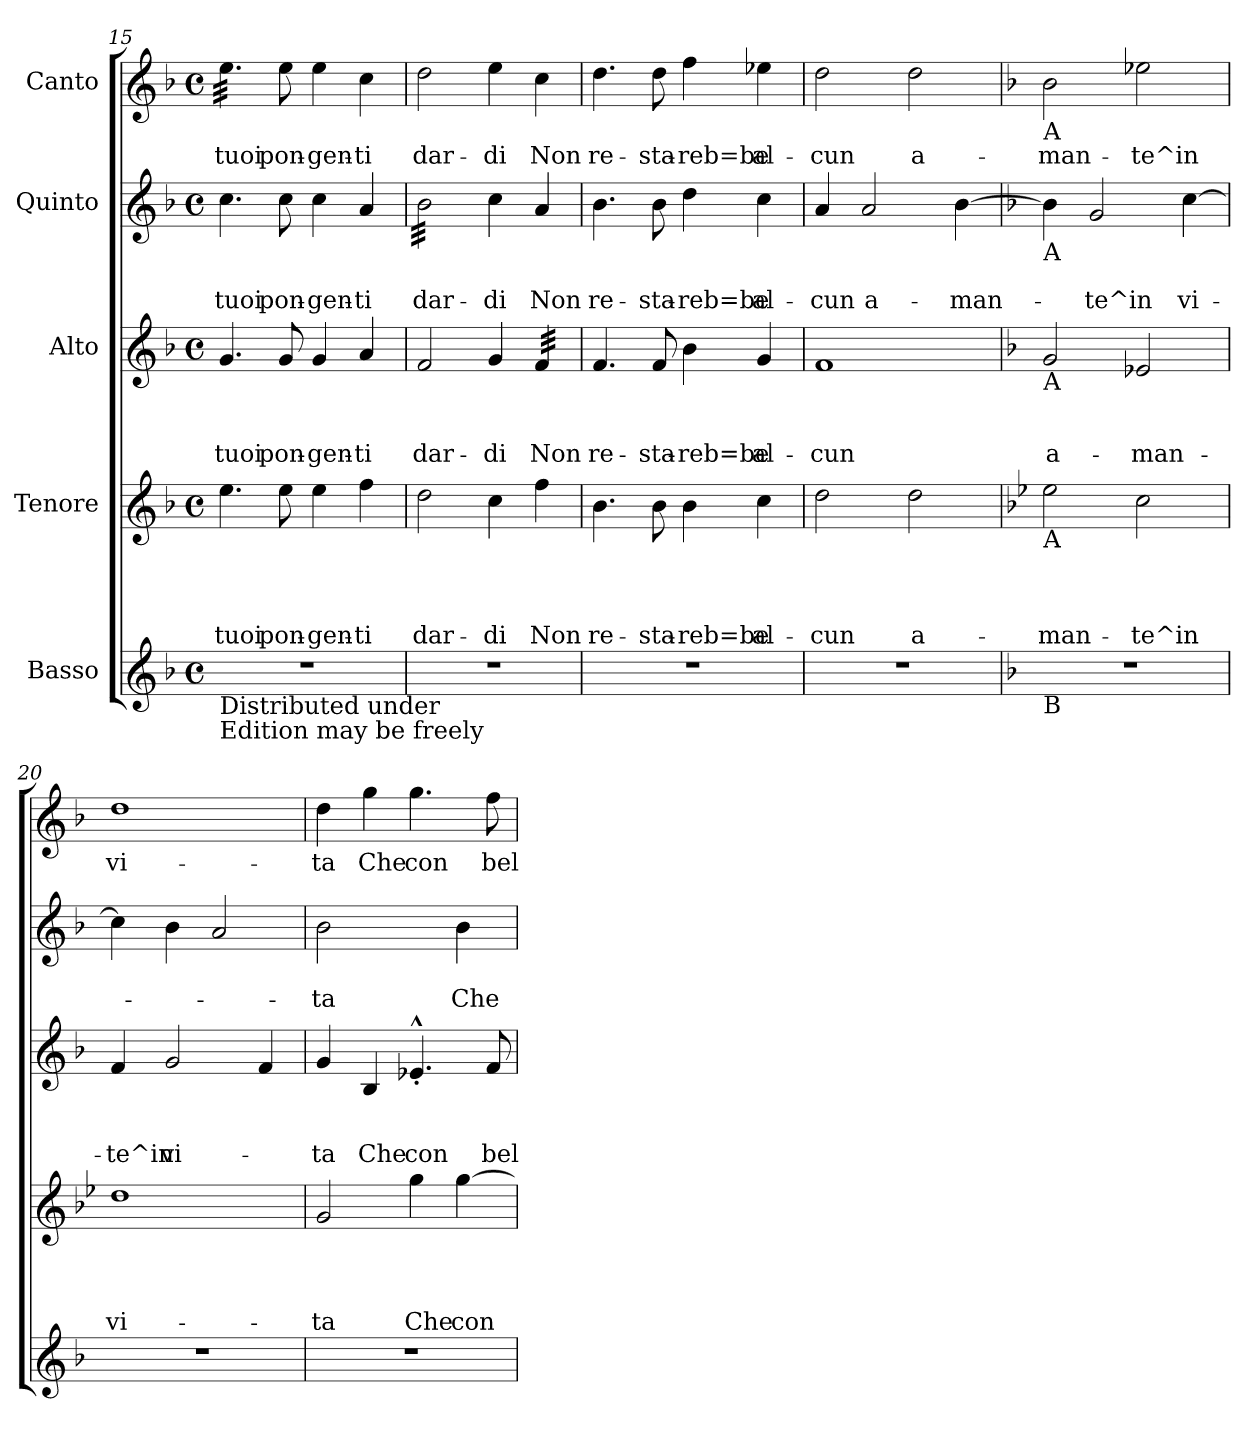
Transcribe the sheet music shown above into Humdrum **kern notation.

**kern	**kern	**text	**text	**text	**text	**kern	**text	**text	**text	**kern	**text	**text	**kern	**text
*part5	*part4	*part4	*part4	*part4	*part4	*part3	*part3	*part3	*part3	*part2	*part2	*part2	*part1	*part1
*staff5	*staff4	*staff4	*staff4	*staff4	*staff4	*staff3	*staff3	*staff3	*staff3	*staff2	*staff2	*staff2	*staff1	*staff1
*I"Basso	*I"Tenore	*	*	*	*	*I"Alto	*	*	*	*I"Quinto	*	*	*I"Canto	*
*clefG2	*clefG2	*	*	*	*	*clefG2	*	*	*	*clefG2	*	*	*clefG2	*
*k[b-]	*k[b-]	*	*	*	*	*k[b-]	*	*	*	*k[b-]	*	*	*k[b-]	*
*F:	*F:	*	*	*	*	*F:	*	*	*	*F:	*	*	*F:	*
*M4/4	*M4/4	*	*	*	*	*M4/4	*	*	*	*M4/4	*	*	*M4/4	*
*met(c)	*met(c)	*	*	*	*	*met(c)	*	*	*	*met(c)	*	*	*met(c)	*
=15	=15	=15	=15	=15	=15	=15	=15	=15	=15	=15	=15	=15	=15	=15
!	!	!	!	!	!	!	!	!	!	!	!	!	!LO:TX:b:t=( )	!
!LO:TX:b:t=Distributed under	!	!	!	!	!	!	!	!	!	!	!	!	!	!
!LO:TX:b:t=Edition may be freely	!	!	!	!	!	!	!	!	!	!	!	!	!	!
!	!	!	!	!	!LO:LY:b	!	!	!	!LO:LY:b:rj	!	!	!LO:LY:b:rj	!	!LO:LY:b
*	*	*	*	*	*	*	*	*	*	*	*	*	*tremolo	*
1r	4.ee\	.	.	.	tuoi	4.g/	.	.	tuoi	4.cc\	.	tuoi	32ee\LLL	tuoi
.	.	.	.	.	.	.	.	.	.	.	.	.	32ee\	.
.	.	.	.	.	.	.	.	.	.	.	.	.	32ee\	.
.	.	.	.	.	.	.	.	.	.	.	.	.	32ee\	.
.	.	.	.	.	.	.	.	.	.	.	.	.	32ee\	.
.	.	.	.	.	.	.	.	.	.	.	.	.	32ee\	.
.	.	.	.	.	.	.	.	.	.	.	.	.	32ee\	.
.	.	.	.	.	.	.	.	.	.	.	.	.	32ee\	.
.	.	.	.	.	.	.	.	.	.	.	.	.	32ee\	.
.	.	.	.	.	.	.	.	.	.	.	.	.	32ee\	.
.	.	.	.	.	.	.	.	.	.	.	.	.	32ee\	.
.	.	.	.	.	.	.	.	.	.	.	.	.	32ee\JJJ	.
*	*	*	*	*	*	*	*	*	*	*	*	*	*Xtremolo	*
!	!	!	!	!	!LO:LY:b	!	!	!	!LO:LY:b:rj	!	!	!LO:LY:b:rj	!	!LO:LY:b
.	8ee\	.	.	.	pon-	8g/	.	.	pon-	8cc\	.	pon-	8ee\	pon-
!	!	!	!	!	!LO:LY:b	!	!	!	!LO:LY:b:rj	!	!	!LO:LY:b:rj	!	!LO:LY:b
.	4ee\	.	.	.	-gen-	4g/	.	.	-gen-	4cc\	.	-gen-	4ee\	-gen-
!	!	!	!	!	!LO:LY:b	!	!	!	!LO:LY:b:rj	!	!	!LO:LY:b:rj	!	!LO:LY:b
.	4ff\	.	.	.	-ti	4a/	.	.	-ti	4a/	.	-ti	4cc\	-ti
=16	=16	=16	=16	=16	=16	=16	=16	=16	=16	=16	=16	=16	=16	=16
!	!	!	!	!	!LO:LY:b	!	!	!	!LO:LY:b:rj	!	!	!LO:LY:b:rj	!	!LO:LY:b
*	*	*	*	*	*	*	*	*	*	*tremolo	*	*	*	*
1r	2dd\	.	.	.	dar-	2f/	.	.	dar-	32b-\LLL	.	dar-	2dd\	dar-
.	.	.	.	.	.	.	.	.	.	32b-\	.	.	.	.
.	.	.	.	.	.	.	.	.	.	32b-\	.	.	.	.
.	.	.	.	.	.	.	.	.	.	32b-\	.	.	.	.
.	.	.	.	.	.	.	.	.	.	32b-\	.	.	.	.
.	.	.	.	.	.	.	.	.	.	32b-\	.	.	.	.
.	.	.	.	.	.	.	.	.	.	32b-\	.	.	.	.
.	.	.	.	.	.	.	.	.	.	32b-\	.	.	.	.
.	.	.	.	.	.	.	.	.	.	32b-\	.	.	.	.
.	.	.	.	.	.	.	.	.	.	32b-\	.	.	.	.
.	.	.	.	.	.	.	.	.	.	32b-\	.	.	.	.
.	.	.	.	.	.	.	.	.	.	32b-\	.	.	.	.
.	.	.	.	.	.	.	.	.	.	32b-\	.	.	.	.
.	.	.	.	.	.	.	.	.	.	32b-\	.	.	.	.
.	.	.	.	.	.	.	.	.	.	32b-\	.	.	.	.
.	.	.	.	.	.	.	.	.	.	32b-\JJJ	.	.	.	.
*	*	*	*	*	*	*	*	*	*	*Xtremolo	*	*	*	*
!	!	!	!	!	!LO:LY:b	!	!	!	!LO:LY:b:rj	!	!	!LO:LY:b:rj	!	!LO:LY:b
.	4cc\	.	.	.	-di	4g/	.	.	-di	4cc\	.	-di	4ee\	-di
!	!	!	!	!	!LO:LY:b	!	!	!	!LO:LY:b:rj	!	!	!LO:LY:b:rj	!	!LO:LY:b
*	*	*	*	*	*	*tremolo	*	*	*	*	*	*	*	*
.	4ff\	.	.	.	Non	32f/LLL	.	.	Non	4a/	.	Non	4cc\	Non
.	.	.	.	.	.	32f/	.	.	.	.	.	.	.	.
.	.	.	.	.	.	32f/	.	.	.	.	.	.	.	.
.	.	.	.	.	.	32f/	.	.	.	.	.	.	.	.
.	.	.	.	.	.	32f/	.	.	.	.	.	.	.	.
.	.	.	.	.	.	32f/	.	.	.	.	.	.	.	.
.	.	.	.	.	.	32f/	.	.	.	.	.	.	.	.
.	.	.	.	.	.	32f/JJJ	.	.	.	.	.	.	.	.
*	*	*	*	*	*	*Xtremolo	*	*	*	*	*	*	*	*
=17	=17	=17	=17	=17	=17	=17	=17	=17	=17	=17	=17	=17	=17	=17
!	!	!	!	!	!LO:LY:b	!	!	!	!LO:LY:b:rj	!	!	!LO:LY:b:rj	!	!LO:LY:b
1r	4.b-\	.	.	.	re-	4.f/	.	.	re-	4.b-\	.	re-	4.dd\	re-
!	!	!	!	!	!LO:LY:b	!	!	!	!LO:LY:b:rj	!	!	!LO:LY:b:rj	!	!LO:LY:b
.	8b-\	.	.	.	-sta-	8f/	.	.	-sta-	8b-\	.	-sta-	8dd\	-sta-
!	!	!	!	!	!LO:LY:b	!	!	!	!LO:LY:b:rj	!	!	!LO:LY:b:rj	!	!LO:LY:b
.	4b-\	.	.	.	-reb=be	4b-\	.	.	-reb=be	4dd\	.	-reb=be	4ff\	-reb=be
!	!	!	!	!	!LO:LY:b	!	!	!	!LO:LY:b:rj	!	!	!LO:LY:b:rj	!	!LO:LY:b
.	4cc\	.	.	.	al-	4g/	.	.	al-	4cc\	.	al-	4ee-X\	al-
=18	=18	=18	=18	=18	=18	=18	=18	=18	=18	=18	=18	=18	=18	=18
!	!	!	!	!	!LO:LY:b	!	!	!	!LO:LY:b:rj	!	!	!LO:LY:b:rj	!	!LO:LY:b
1r	2dd\	.	.	.	-cun	1f	.	.	-cun	4a/	.	-cun	2dd\	-cun
!	!	!	!	!	!	!	!	!	!	!	!	!LO:LY:b:rj	!	!
.	.	.	.	.	.	.	.	.	.	2a/	.	a-	.	.
!	!	!	!	!	!LO:LY:b	!	!	!	!	!	!	!	!	!LO:LY:b
.	2dd\	.	.	.	a-	.	.	.	.	.	.	.	2dd\	a-
!	!	!	!	!	!	!	!	!	!	!	!	!LO:LY:b:rj	!	!
.	.	.	.	.	.	.	.	.	.	[>4b-\	.	-man-	.	.
!!LO:PB:g=z
=19	=19	=19	=19	=19	=19	=19	=19	=19	=19	=19	=19	=19	=19	=19
*	*k[b-e-]	*	*	*	*	*	*	*	*	*	*	*	*	*
*	*B-:	*	*	*	*	*	*	*	*	*	*	*	*	*
!	!	!	!	!	!	!	!	!	!	!	!	!	!LO:TX:b:t=A	!
!	!	!	!	!	!	!	!	!	!	!LO:TX:b:t=A	!	!	!	!
!	!	!	!	!	!	!LO:TX:b:t=A	!	!	!	!	!	!	!	!
!	!LO:TX:b:t=A	!	!	!	!	!	!	!	!	!	!	!	!	!
!LO:TX:b:t=B	!	!	!	!	!	!	!	!	!	!	!	!	!	!
!	!	!	!	!	!LO:LY:b	!	!	!	!LO:LY:b:rj	!	!	!	!	!LO:LY:b
1r	2ee-\	.	.	.	-man-	2g/	.	.	a-	4b-\]	.	.	2b-\	-man-
!	!	!	!	!	!	!	!	!	!	!	!	!LO:LY:b:rj	!	!
.	.	.	.	.	.	.	.	.	.	2g/	.	-te^in	.	.
!	!	!	!	!	!LO:LY:b	!	!	!	!LO:LY:b:rj	!	!	!	!	!LO:LY:b
.	2cc\	.	.	.	-te^in	2e-X/	.	.	-man-	.	.	.	2ee-X\	-te^in
!	!	!	!	!	!	!	!	!	!	!	!	!LO:LY:b:rj	!	!
.	.	.	.	.	.	.	.	.	.	[>4cc\	.	vi-	.	.
=20	=20	=20	=20	=20	=20	=20	=20	=20	=20	=20	=20	=20	=20	=20
!	!	!	!	!	!LO:LY:b	!	!	!	!LO:LY:b:rj	!	!	!	!	!LO:LY:b
1r	1dd	.	.	.	vi-	4f/	.	.	-te^in	4cc\]	.	.	1dd	vi-
!	!	!	!	!	!	!	!	!	!LO:LY:b:rj	!	!	!	!	!
.	.	.	.	.	.	2g/	.	.	vi-	4b-\	.	.	.	.
.	.	.	.	.	.	.	.	.	.	2a/	.	.	.	.
.	.	.	.	.	.	4f/	.	.	.	.	.	.	.	.
=21	=21	=21	=21	=21	=21	=21	=21	=21	=21	=21	=21	=21	=21	=21
!	!	!	!	!	!LO:LY:b	!	!	!	!LO:LY:b:rj	!	!	!LO:LY:b:rj	!	!LO:LY:b
1r	2g/	.	.	.	-ta	4g/	.	.	-ta	2b-\	.	-ta	4dd\	-ta
!	!	!	!	!	!	!	!	!	!LO:LY:b:rj	!	!	!	!	!LO:LY:b
.	.	.	.	.	.	4B-/	.	.	Che	.	.	.	4gg\	Che
!	!	!	!	!	!LO:LY:b	!	!	!	!LO:LY:b:rj	!	!	!	!	!LO:LY:b
.	4gg\	.	.	.	Che	4.e-X^^<'</	.	.	con	4ryy	.	.	4.gg\	con
!	!	!	!	!	!LO:LY:b	!	!	!	!	!	!	!LO:LY:b:rj	!	!
.	[>4gg\	.	.	.	con	.	.	.	.	4b-\	.	Che	.	.
!	!	!	!	!	!	!	!	!	!LO:LY:b:rj	!	!	!	!	!LO:LY:b
.	.	.	.	.	.	8f/	.	.	bel-	.	.	.	8ff\	bel-
=	=	=	=	=	=	=	=	=	=	=	=	=	=	=
*-	*-	*-	*-	*-	*-	*-	*-	*-	*-	*-	*-	*-	*-	*-
